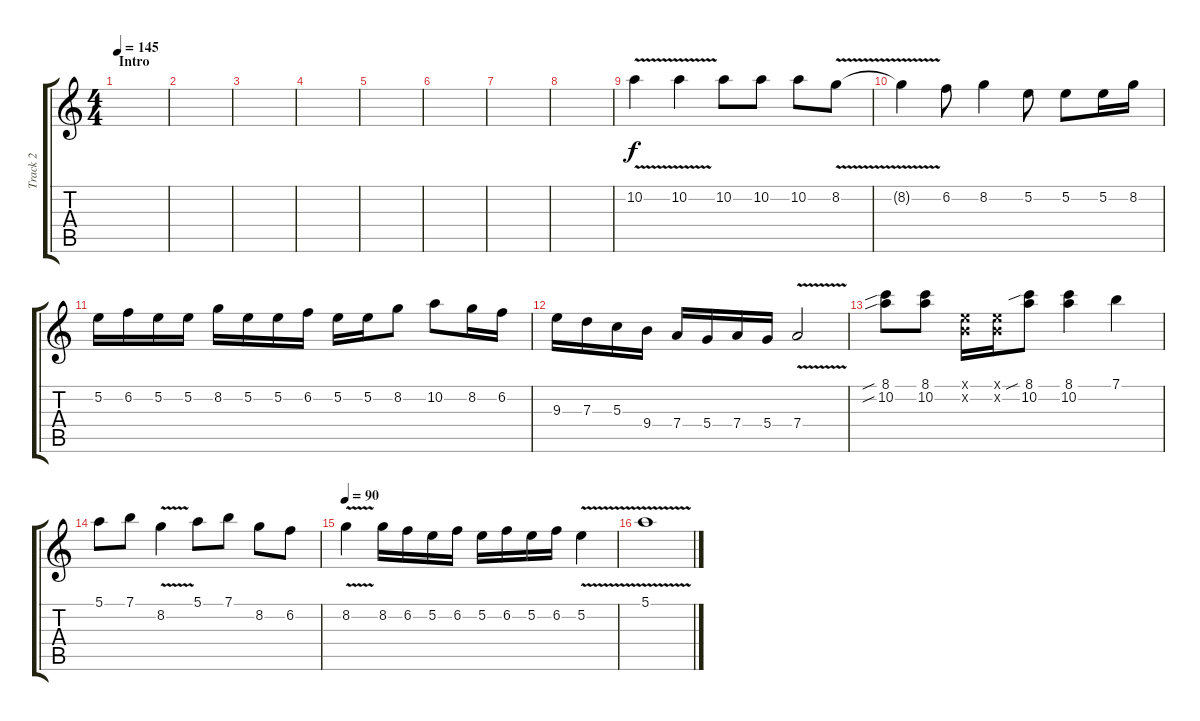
\track ("Track 2" "Track 2") {instrument acousticguitarsteel}
\staff {score tabs}
\tuning (E4 B3 G3 D3 A2 E2) {hide}
\ts (4 4)
\section ("" "Intro")
\tempo 145
\clef g2
\ks c
|
|
|
|
|
|
|
|
10.2{v}.4 10.2{v}.4 10.2.8 10.2.8 10.2.8 8.2{v}.8 |
8.2{t}.4 6.2.8 8.2.4 5.2.8 5.2.8 5.2.16 8.2.16 |
5.2.16 6.2.16 5.2.16 5.2.16 8.2.16 5.2.16 5.2.16 6.2.16 5.2.16 5.2.16 8.2.8 10.2.8 8.2.16 6.2.16 |
9.3.16 7.3.16 5.3.16 9.4.16 7.4.16 5.4.16 7.4.16 5.4.16 7.4{v}.2 |
(8.1{sib} 10.2{sib}).8 (8.1 10.2).8 (0.1{x} 0.2{x}).16 (0.1{x} 0.2{x}).16 (8.1{sib} 10.2).8 (8.1 10.2).4 7.1.4 |
5.1.8 7.1.8 8.2{v}.4 5.1.8 7.1.8 8.2.8 6.2.8 |
\tempo 90
8.2{v}.4 8.2.16 6.2.16 5.2.16 6.2.16 5.2.16 6.2.16 5.2.16 6.2.16 5.2{v}.4 |
5.1{v}.1
